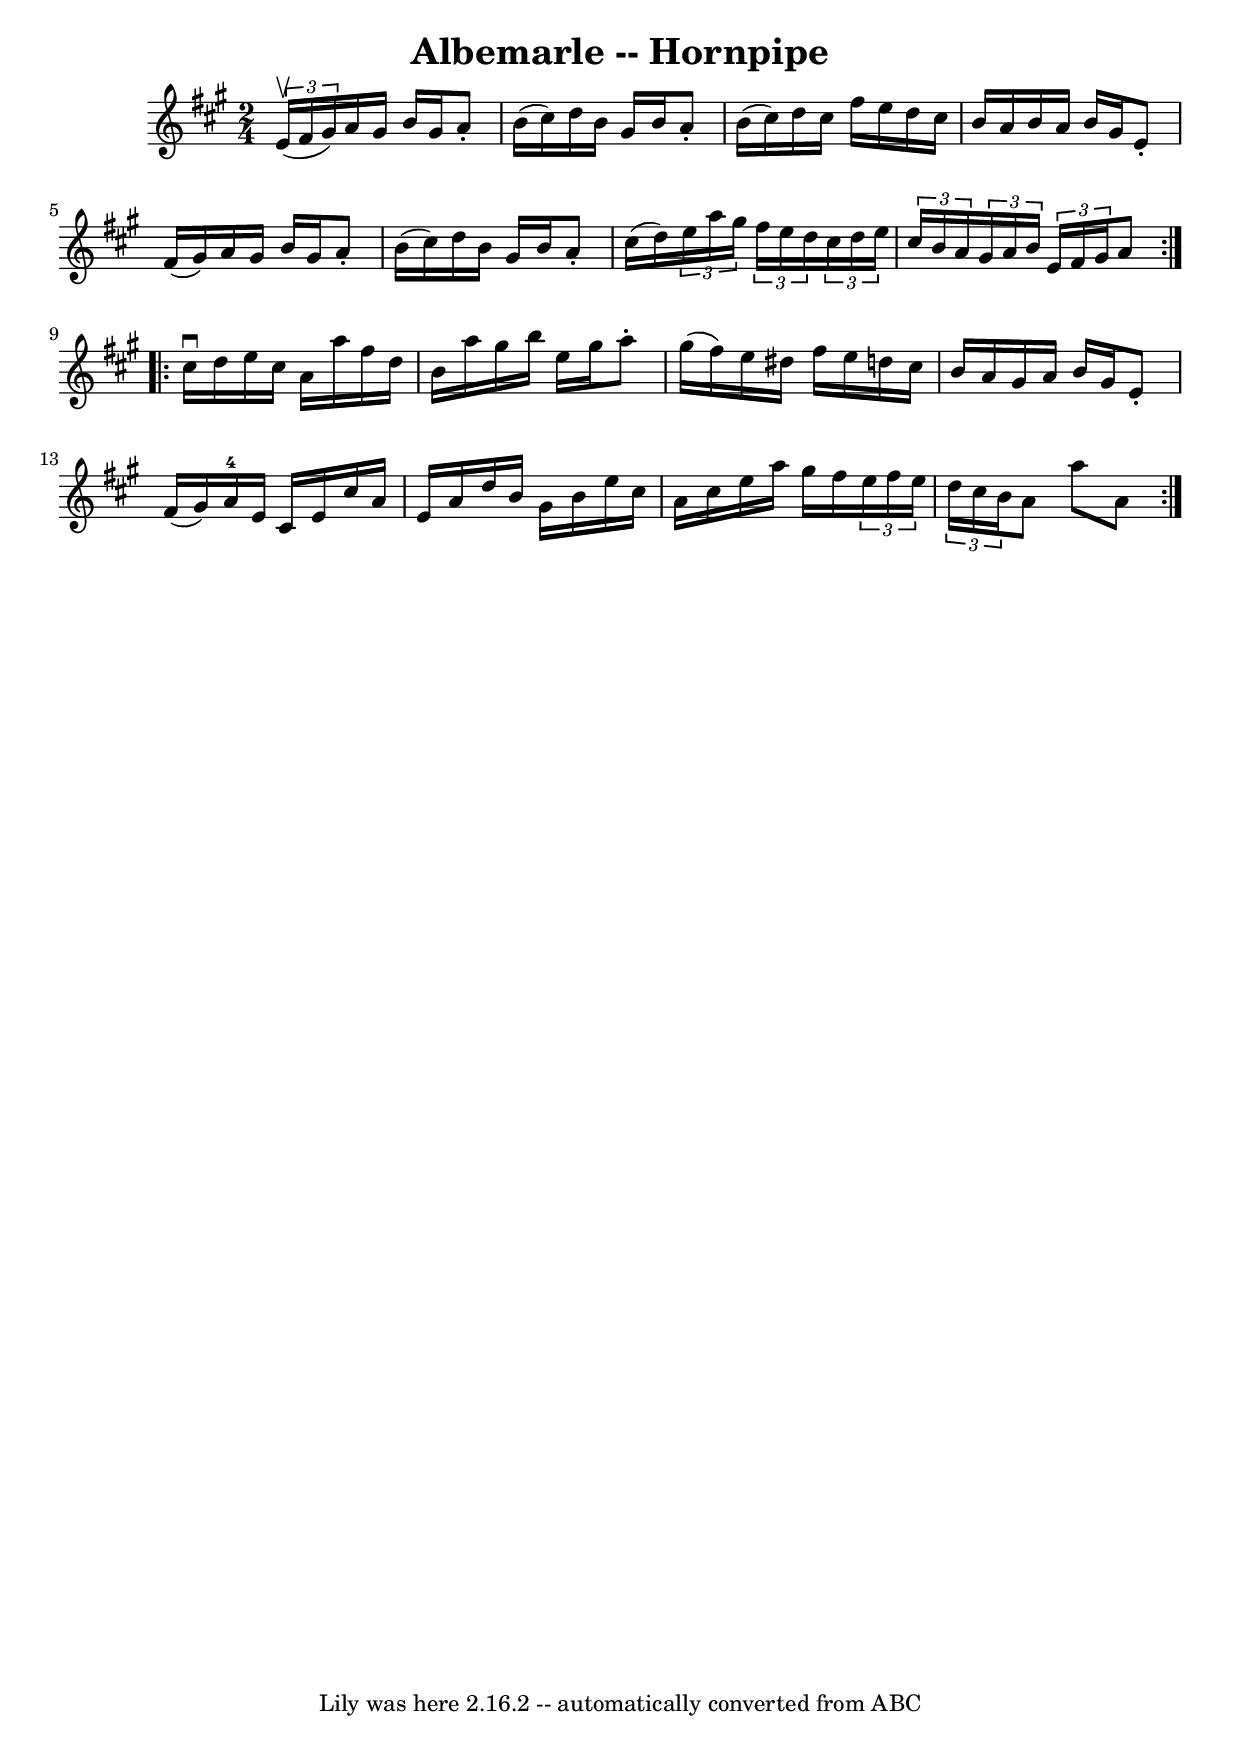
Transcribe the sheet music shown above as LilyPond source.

\version "2.16.2"
\include "Mammoth.ily"
\header {
  %% book = "Cole's 1000 Fiddle Tunes"
  crossRefNumber = "1"
  footnotes = ""
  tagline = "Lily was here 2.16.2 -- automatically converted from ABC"
  title = "Albemarle -- Hornpipe"

}
voicedefault =  {



  \repeat volta 2 {

    \time 2/4 
    \key a \major
    \times 2/3 { e'16 (^\upbow fis'16 gis'16) 
	       }  |
    a'16 gis'16 b'16 gis'16 a'8-. b'16 (cis''16)  |
    d''16 b'16 gis'16 b'16 a'8-. b'16 (cis''16)  |
    d''16 cis''16 fis''16 e''16 d''16 cis''16 b'16   
    a'16  |
    b'16 a'16 b'16 gis'16 e'8-. fis'16 (gis'16) |
    a'16 gis'16 b'16 gis'16 a'8-. b'16 (cis''16) |
    d''16 b'16 gis'16 b'16 a'8-. cis''16 (d''16)  |
    \times 2/3 { e''16 a''16 gis''16  
	       }   \times 2/3 {   
		 fis''16 e''16 d''16  
	       }   \times 2/3 { cis''16 d''16 e''16  
			      }   
    \times 2/3 { cis''16 b'16 a'16  
	       } |
    \times 2/3 { gis'16    
		 a'16 b'16  
	       }   \times 2/3 { e'16 fis'16 gis'16  
			      } a'8  
  }     

  \repeat volta 2 {
    cis''16^\downbow d''16  |
    e''16 cis''16    
    a'16 a''16 fis''16 d''16 b'16 a''16  |
    gis''16 b''16 
    e''16 gis''16 a''8-. gis''16 (fis''16) |
    e''16    
    dis''16 fis''16 e''16 d''!16 cis''16 b'16 a'16  |
    
    gis'16 a'16 b'16 gis'16 e'8-. fis'16 (gis'16) |
    
    a'16-4 e'16 cis'16 e'16 cis''16 a'16 e'16 a'16  |
    
    d''16 b'16 gis'16 b'16 e''16 cis''16 a'16 cis''16   |
    e''16 a''16 gis''16 fis''16    \times 2/3 { e''16    
						fis''16 e''16  
					      }   \times 2/3 { d''16 cis''16 b'16  
							     } |
    a'8 
    a''8 a'8  
  }   

}

\score{
  <<

    \context Staff="default"
    {
      \voicedefault 
      
    }

  >>
  \layout {
    
  }
  \midi {
  }

}
